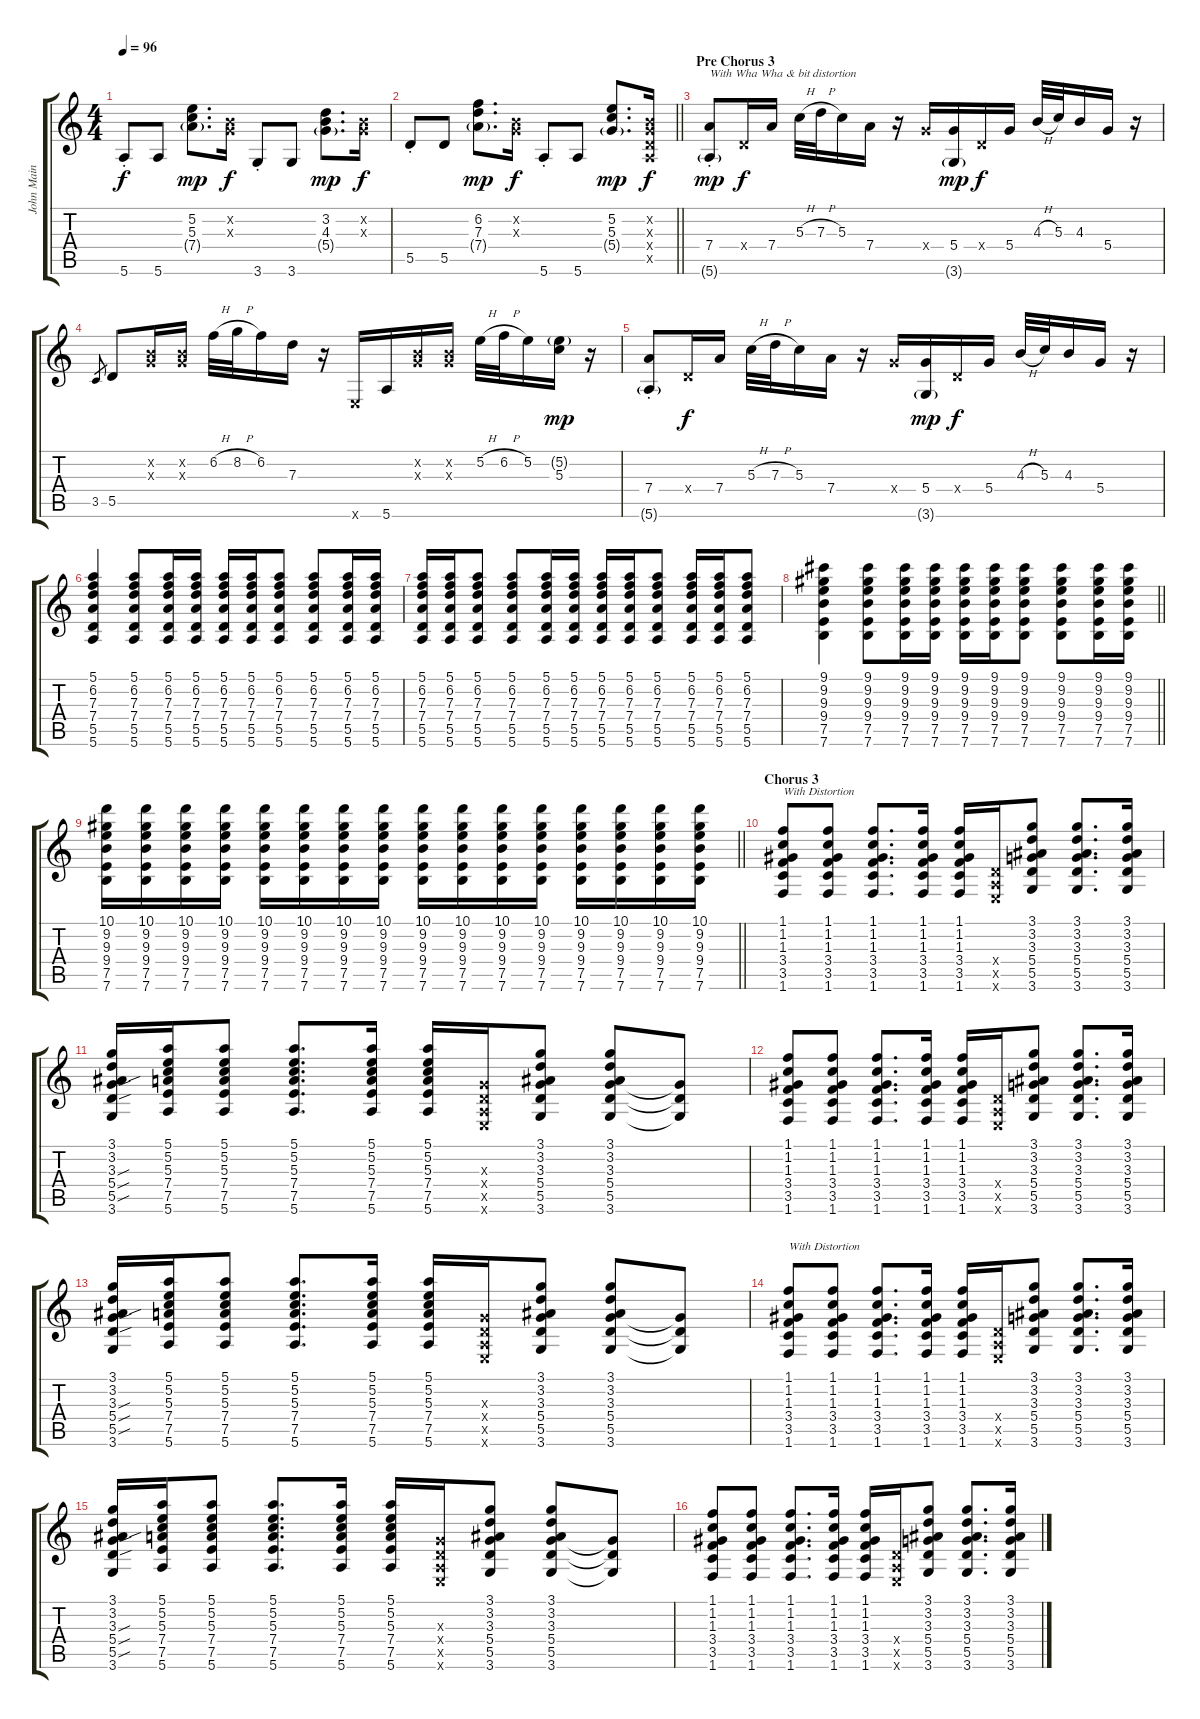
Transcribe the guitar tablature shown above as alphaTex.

\track ("John Main guitar" "John Main ") {instrument electricguitarclean}
\staff {score tabs}
\tuning (E4 B3 G3 D3 A2 E2) {hide}
\ts (4 4)
\tempo 96
\clef g2
\ks c
5.6{st}.8{dy f} 5.6.8 (5.2 5.3 7.4{g}).8{d dy mp} (0.2{x} 0.3{x}).16{dy f} 3.6{st}.8 3.6.8 (3.2 4.3 5.4{g}).8{d dy mp} (0.2{x} 0.3{x}).16{dy f} |
\barLineRight lightlight
5.5{st}.8 5.5.8 (6.2 7.3 7.4{g}).8{d dy mp} (0.2{x} 0.3{x}).16{dy f} 5.6{st}.8 5.6.8 (5.2 5.3 5.4{g}).8{d dy mp} (0.2{x} 0.3{x} 0.4{x} 0.5{x}).16{dy f} |
\section ("" "Pre Chorus 3")
(7.4 5.6{g st}).8{txt "With Wha Wha & bit distortion" dy mp volume 11 instrument distortionguitar} 0.4{x}.16{dy f} 7.4.16 5.3{h}.32 7.3{h}.32 5.3.16 7.4.16 r.16 5.4{x}.16 (5.4 3.6{g}).16{dy mp} 0.4{x}.16{dy f} 5.4.16 4.3{h}.32 5.3.32 4.3.16 5.4.16 r.16 |
3.5.8{gr} 5.5.8 (0.2{x} 0.3{x}).16 (0.2{x} 0.3{x}).16 6.2{h}.32 8.2{h}.32 6.2.16 7.3.16 r.16 0.6{x}.16 5.6.16 (0.2{x} 0.3{x}).16 (0.2{x} 0.3{x}).16 5.2{h}.32 6.2{h}.32 5.2.16 (5.2{g} 5.3).16{dy mp} r.16 |
(7.4 5.6{g st}).8 0.4{x}.16{dy f} 7.4.16 5.3{h}.32 7.3{h}.32 5.3.16 7.4.16 r.16 5.4{x}.16 (5.4 3.6{g}).16{dy mp} 0.4{x}.16{dy f} 5.4.16 4.3{h}.32 5.3.32 4.3.16 5.4.16 r.16 |
(5.1 6.2 7.3 7.4 5.5 5.6).4{volume 16 instrument electricguitarclean} (5.1 6.2 7.3 7.4 5.5 5.6).8 (5.1 6.2 7.3 7.4 5.5 5.6).16 (5.1 6.2 7.3 7.4 5.5 5.6).16 (5.1 6.2 7.3 7.4 5.5 5.6).16 (5.1 6.2 7.3 7.4 5.5 5.6).16 (5.1 6.2 7.3 7.4 5.5 5.6).8 (5.1 6.2 7.3 7.4 5.5 5.6).8 (5.1 6.2 7.3 7.4 5.5 5.6).16 (5.1 6.2 7.3 7.4 5.5 5.6).16 |
(5.1 6.2 7.3 7.4 5.5 5.6).16 (5.1 6.2 7.3 7.4 5.5 5.6).16 (5.1 6.2 7.3 7.4 5.5 5.6).8 (5.1 6.2 7.3 7.4 5.5 5.6).8 (5.1 6.2 7.3 7.4 5.5 5.6).16 (5.1 6.2 7.3 7.4 5.5 5.6).16 (5.1 6.2 7.3 7.4 5.5 5.6).16 (5.1 6.2 7.3 7.4 5.5 5.6).16 (5.1 6.2 7.3 7.4 5.5 5.6).8 (5.1 6.2 7.3 7.4 5.5 5.6).16 (5.1 6.2 7.3 7.4 5.5 5.6).16 (5.1 6.2 7.3 7.4 5.5 5.6).8 |
\barLineRight lightlight
(9.1 9.2 9.3 9.4 7.5 7.6).4 (9.1 9.2 9.3 9.4 7.5 7.6).8 (9.1 9.2 9.3 9.4 7.5 7.6).16 (9.1 9.2 9.3 9.4 7.5 7.6).16 (9.1 9.2 9.3 9.4 7.5 7.6).16 (9.1 9.2 9.3 9.4 7.5 7.6).16 (9.1 9.2 9.3 9.4 7.5 7.6).8 (9.1 9.2 9.3 9.4 7.5 7.6).8 (9.1 9.2 9.3 9.4 7.5 7.6).16 (9.1 9.2 9.3 9.4 7.5 7.6).16 |
\barLineRight lightlight
(10.1 9.2 9.3 9.4 7.5 7.6).16 (10.1 9.2 9.3 9.4 7.5 7.6).16 (10.1 9.2 9.3 9.4 7.5 7.6).16 (10.1 9.2 9.3 9.4 7.5 7.6).16 (10.1 9.2 9.3 9.4 7.5 7.6).16 (10.1 9.2 9.3 9.4 7.5 7.6).16 (10.1 9.2 9.3 9.4 7.5 7.6).16 (10.1 9.2 9.3 9.4 7.5 7.6).16 (10.1 9.2 9.3 9.4 7.5 7.6).16 (10.1 9.2 9.3 9.4 7.5 7.6).16 (10.1 9.2 9.3 9.4 7.5 7.6).16 (10.1 9.2 9.3 9.4 7.5 7.6).16 (10.1 9.2 9.3 9.4 7.5 7.6).16 (10.1 9.2 9.3 9.4 7.5 7.6).16 (10.1 9.2 9.3 9.4 7.5 7.6).16 (10.1 9.2 9.3 9.4 7.5 7.6).16 |
\section ("" "Chorus 3")
(1.1 1.2 1.3 3.4 3.5 1.6).8{txt "With Distortion" instrument distortionguitar} (1.1 1.2 1.3 3.4 3.5 1.6).8 (1.1 1.2 1.3 3.4 3.5 1.6).8{d} (1.1 1.2 1.3 3.4 3.5 1.6).16 (1.1 1.2 1.3 3.4 3.5 1.6).16 (0.4{x} 0.5{x} 0.6{x}).16 (3.1 3.2 3.3 5.4 5.5 3.6).8 (3.1 3.2 3.3 5.4 5.5 3.6).8{d} (3.1 3.2 3.3 5.4 5.5 3.6).16 |
(3.1 3.2 3.3{sou} 5.4{sou} 5.5{sou} 3.6).16 (5.1 5.2 5.3 7.4 7.5 5.6).16 (5.1 5.2 5.3 7.4 7.5 5.6).8 (5.1 5.2 5.3 7.4 7.5 5.6).8{d} (5.1 5.2 5.3 7.4 7.5 5.6).16 (5.1 5.2 5.3 7.4 7.5 5.6).16 (0.3{x} 0.4{x} 0.5{x} 0.6{x}).16 (3.1 3.2 3.3 5.4 5.5 3.6).8 (3.1 3.2 3.3 5.4 5.5 3.6).8 (5.4{t} 5.5{t} 3.6{t}).8 |
(1.1 1.2 1.3 3.4 3.5 1.6).8 (1.1 1.2 1.3 3.4 3.5 1.6).8 (1.1 1.2 1.3 3.4 3.5 1.6).8{d} (1.1 1.2 1.3 3.4 3.5 1.6).16 (1.1 1.2 1.3 3.4 3.5 1.6).16 (0.4{x} 0.5{x} 0.6{x}).16 (3.1 3.2 3.3 5.4 5.5 3.6).8 (3.1 3.2 3.3 5.4 5.5 3.6).8{d} (3.1 3.2 3.3 5.4 5.5 3.6).16 |
(3.1 3.2 3.3{sou} 5.4{sou} 5.5{sou} 3.6).16 (5.1 5.2 5.3 7.4 7.5 5.6).16 (5.1 5.2 5.3 7.4 7.5 5.6).8 (5.1 5.2 5.3 7.4 7.5 5.6).8{d} (5.1 5.2 5.3 7.4 7.5 5.6).16 (5.1 5.2 5.3 7.4 7.5 5.6).16 (0.3{x} 0.4{x} 0.5{x} 0.6{x}).16 (3.1 3.2 3.3 5.4 5.5 3.6).8 (3.1 3.2 3.3 5.4 5.5 3.6).8 (5.4{t} 5.5{t} 3.6{t}).8 |
(1.1 1.2 1.3 3.4 3.5 1.6).8{txt "With Distortion" instrument distortionguitar} (1.1 1.2 1.3 3.4 3.5 1.6).8 (1.1 1.2 1.3 3.4 3.5 1.6).8{d} (1.1 1.2 1.3 3.4 3.5 1.6).16 (1.1 1.2 1.3 3.4 3.5 1.6).16 (0.4{x} 0.5{x} 0.6{x}).16 (3.1 3.2 3.3 5.4 5.5 3.6).8 (3.1 3.2 3.3 5.4 5.5 3.6).8{d} (3.1 3.2 3.3 5.4 5.5 3.6).16 |
(3.1 3.2 3.3{sou} 5.4{sou} 5.5{sou} 3.6).16 (5.1 5.2 5.3 7.4 7.5 5.6).16 (5.1 5.2 5.3 7.4 7.5 5.6).8 (5.1 5.2 5.3 7.4 7.5 5.6).8{d} (5.1 5.2 5.3 7.4 7.5 5.6).16 (5.1 5.2 5.3 7.4 7.5 5.6).16 (0.3{x} 0.4{x} 0.5{x} 0.6{x}).16 (3.1 3.2 3.3 5.4 5.5 3.6).8 (3.1 3.2 3.3 5.4 5.5 3.6).8 (5.4{t} 5.5{t} 3.6{t}).8 |
(1.1 1.2 1.3 3.4 3.5 1.6).8 (1.1 1.2 1.3 3.4 3.5 1.6).8 (1.1 1.2 1.3 3.4 3.5 1.6).8{d} (1.1 1.2 1.3 3.4 3.5 1.6).16 (1.1 1.2 1.3 3.4 3.5 1.6).16 (0.4{x} 0.5{x} 0.6{x}).16 (3.1 3.2 3.3 5.4 5.5 3.6).8 (3.1 3.2 3.3 5.4 5.5 3.6).8{d} (3.1 3.2 3.3 5.4 5.5 3.6).16
